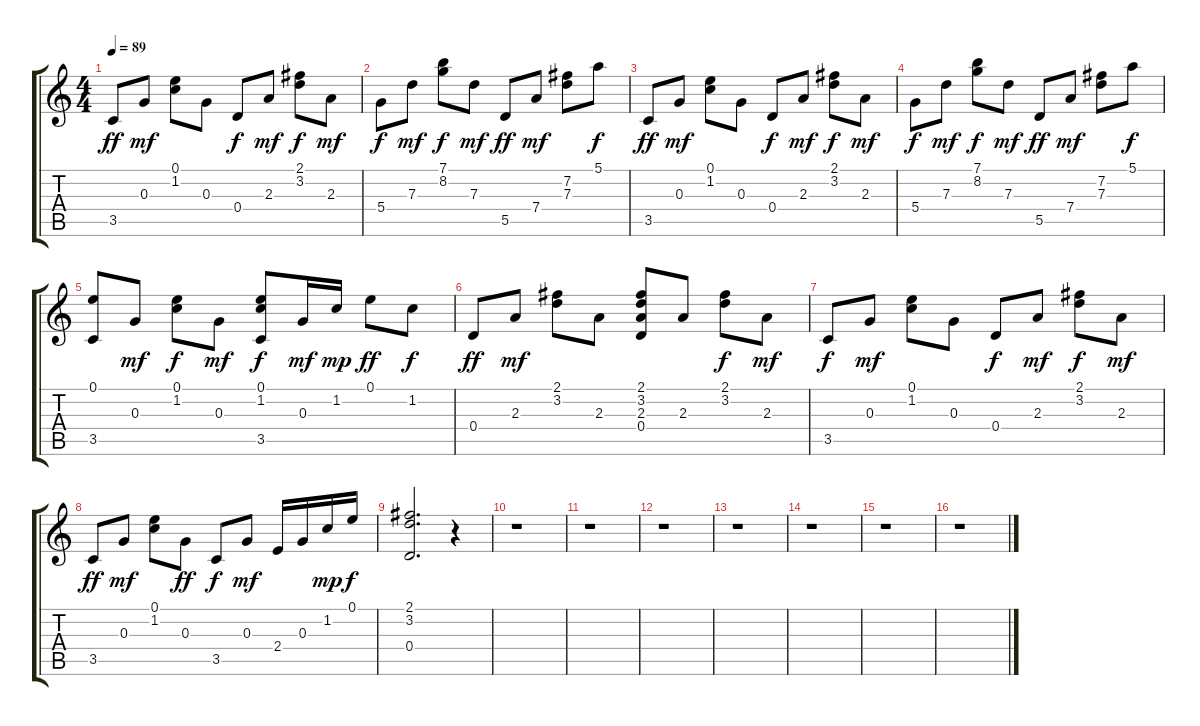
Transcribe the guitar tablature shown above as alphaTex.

\track "" {instrument acousticguitarsteel}
\staff {score tabs}
\tuning (E4 B3 G3 D3 A2 E2) {hide}
\ts (4 4)
\tempo 89
\clef g2
\ks c
3.5.8{dy ff} 0.3.8{dy mf} (0.1 1.2).8 0.3.8 0.4.8{dy f} 2.3.8{dy mf} (2.1 3.2).8{dy f} 2.3.8{dy mf} |
5.4.8{dy f} 7.3.8{dy mf} (7.1 8.2).8{dy f} 7.3.8{dy mf} 5.5.8{dy ff} 7.4.8{dy mf} (7.2 7.3).8 5.1.8{dy f} |
3.5.8{dy ff} 0.3.8{dy mf} (0.1 1.2).8 0.3.8 0.4.8{dy f} 2.3.8{dy mf} (2.1 3.2).8{dy f} 2.3.8{dy mf} |
5.4.8{dy f} 7.3.8{dy mf} (7.1 8.2).8{dy f} 7.3.8{dy mf} 5.5.8{dy ff} 7.4.8{dy mf} (7.2 7.3).8 5.1.8{dy f} |
(0.1 3.5).8 0.3.8{dy mf} (0.1 1.2).8{dy f} 0.3.8{dy mf} (0.1 1.2 3.5).8{dy f} 0.3.16{dy mf} 1.2.16{dy mp} 0.1.8{dy ff} 1.2.8{dy f} |
0.4.8{dy ff} 2.3.8{dy mf} (2.1 3.2).8 2.3.8 (2.1 3.2 2.3 0.4).8 2.3.8 (2.1 3.2).8{dy f} 2.3.8{dy mf} |
3.5.8{dy f} 0.3.8{dy mf} (0.1 1.2).8 0.3.8 0.4.8{dy f} 2.3.8{dy mf} (2.1 3.2).8{dy f} 2.3.8{dy mf} |
3.5.8{dy ff} 0.3.8{dy mf} (0.1 1.2).8 0.3.8{dy ff} 3.5.8{dy f} 0.3.8{dy mf} 2.4.16 0.3.16 1.2.16{dy mp} 0.1.16{dy f} |
(2.1 3.2 0.4).2{d} r.4 |
r.1 |
r.1 |
r.1 |
r.1 |
r.1 |
r.1 |
r.1
